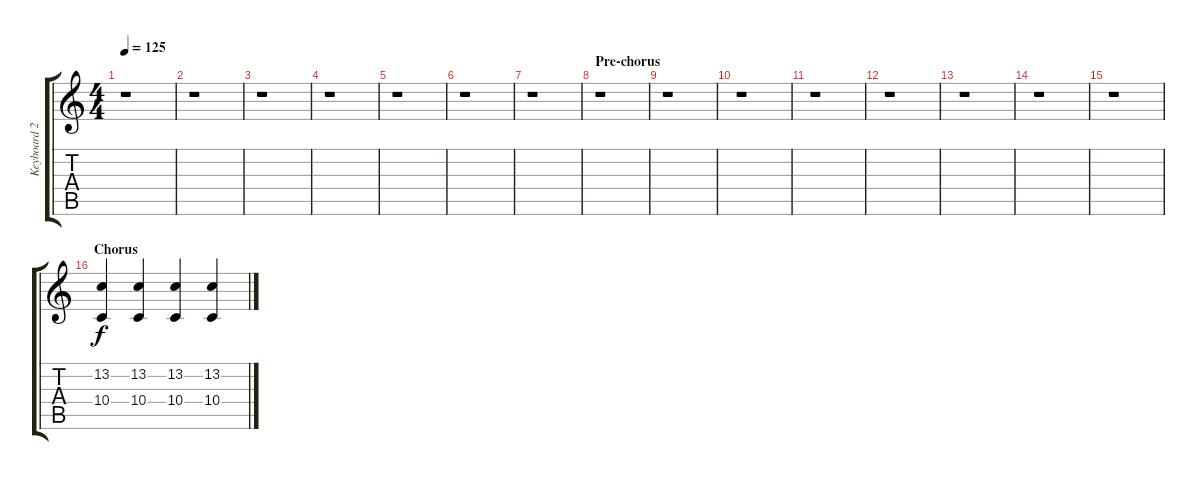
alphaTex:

\track ("Keyboard 2" "Keyboard 2") {instrument electricgrandpiano}
\staff {score tabs}
\tuning (E4 B3 G3 D3 A2 E2) {hide}
\ts (4 4)
\tempo 125
\clef g2
\ks c
r.1{dy f} |
r.1 |
r.1 |
r.1 |
r.1 |
r.1 |
r.1 |
\section ("" "Pre-chorus")
r.1 |
r.1 |
r.1 |
r.1 |
r.1 |
r.1 |
r.1 |
r.1 |
\section ("" "Chorus")
(13.2 10.4).4 (13.2 10.4).4 (13.2 10.4).4 (13.2 10.4).4
